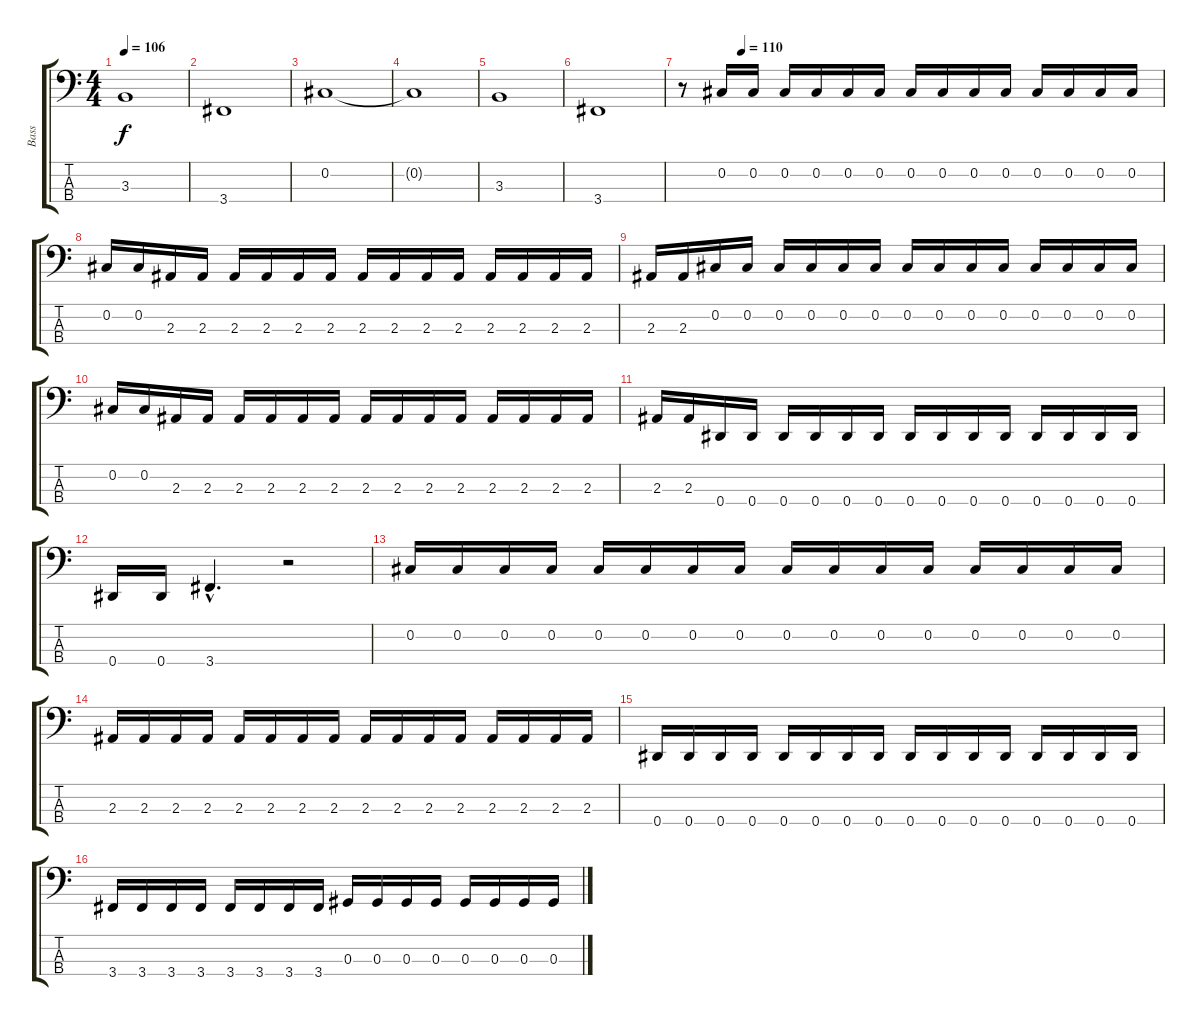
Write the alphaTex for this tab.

\track ("Bass" "Bass") {instrument electricbasspick}
\staff {score tabs}
\tuning (Gb2 Db2 Ab1 Eb1) {hide}
\ts (4 4)
\tempo 106
\clef f4
\ks c
3.3.1{dy f} |
3.4.1 |
0.2.1 |
0.2{t}.1 |
3.3.1 |
3.4.1 |
\tempo (110 0.125)
r.8 0.2.16 0.2.16 0.2.16 0.2.16 0.2.16 0.2.16 0.2.16 0.2.16 0.2.16 0.2.16 0.2.16 0.2.16 0.2.16 0.2.16 |
0.2.16 0.2.16 2.3.16 2.3.16 2.3.16 2.3.16 2.3.16 2.3.16 2.3.16 2.3.16 2.3.16 2.3.16 2.3.16 2.3.16 2.3.16 2.3.16 |
2.3.16 2.3.16 0.2.16 0.2.16 0.2.16 0.2.16 0.2.16 0.2.16 0.2.16 0.2.16 0.2.16 0.2.16 0.2.16 0.2.16 0.2.16 0.2.16 |
0.2.16 0.2.16 2.3.16 2.3.16 2.3.16 2.3.16 2.3.16 2.3.16 2.3.16 2.3.16 2.3.16 2.3.16 2.3.16 2.3.16 2.3.16 2.3.16 |
2.3.16 2.3.16 0.4.16 0.4.16 0.4.16 0.4.16 0.4.16 0.4.16 0.4.16 0.4.16 0.4.16 0.4.16 0.4.16 0.4.16 0.4.16 0.4.16 |
0.4.16 0.4.16 3.4{hac}.4{d} r.2 |
0.2.16 0.2.16 0.2.16 0.2.16 0.2.16 0.2.16 0.2.16 0.2.16 0.2.16 0.2.16 0.2.16 0.2.16 0.2.16 0.2.16 0.2.16 0.2.16 |
2.3.16 2.3.16 2.3.16 2.3.16 2.3.16 2.3.16 2.3.16 2.3.16 2.3.16 2.3.16 2.3.16 2.3.16 2.3.16 2.3.16 2.3.16 2.3.16 |
0.4.16 0.4.16 0.4.16 0.4.16 0.4.16 0.4.16 0.4.16 0.4.16 0.4.16 0.4.16 0.4.16 0.4.16 0.4.16 0.4.16 0.4.16 0.4.16 |
3.4.16 3.4.16 3.4.16 3.4.16 3.4.16 3.4.16 3.4.16 3.4.16 0.3.16 0.3.16 0.3.16 0.3.16 0.3.16 0.3.16 0.3.16 0.3.16
